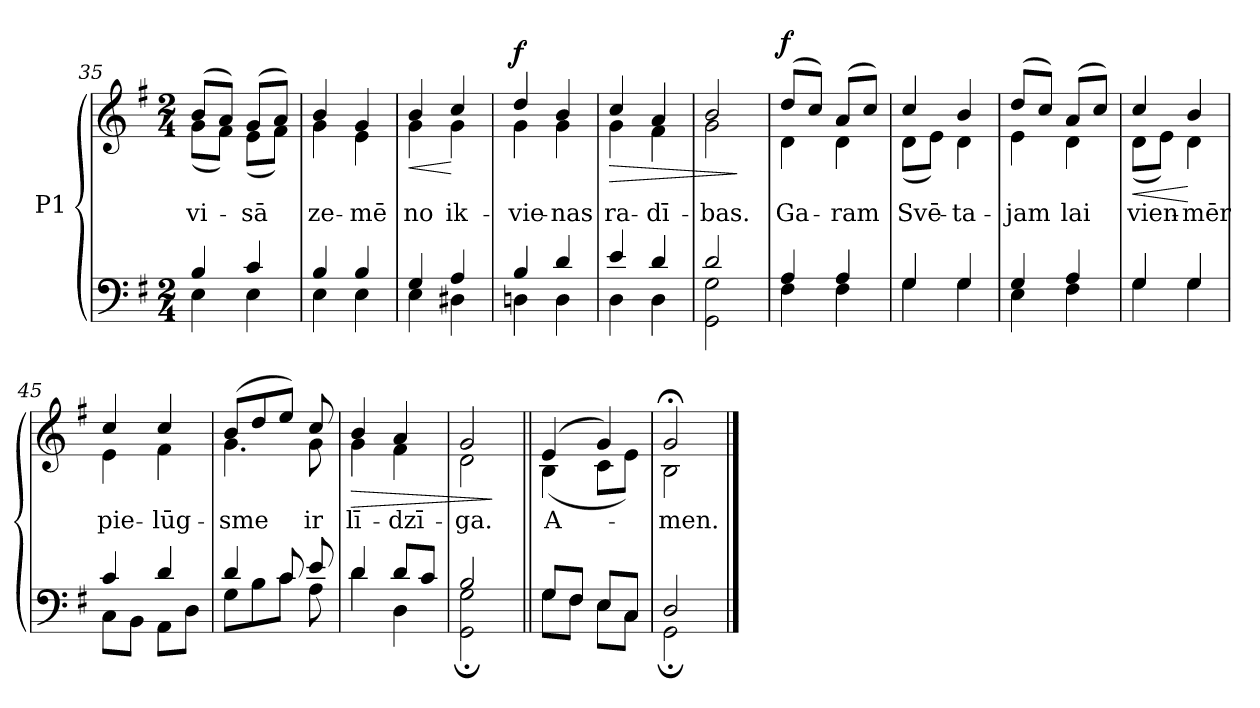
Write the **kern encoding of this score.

**kern	**kern	**text	**dynam
*part1	*part1	*part1	*part1
*staff2	*staff1	*staff1	*staff1/2
*I"P1	*	*	*
*clefF4	*clefG2	*	*
*k[f#]	*k[f#]	*	*
*G:	*G:	*	*
*M2/4	*M2/4	*	*
=35	=35	=35	=35
*^	*	*	*
!	!	!	!LO:LY:b:color=#000000	!
*	*	*^	*	*
4Bi/	4Ei\	(8bi/L	(8gi\L	vi-	.
.	.	8ai/J)	8f#i\J)	.	.
!	!	!	!	!LO:LY:b:color=#000000	!
4ci/	4Ei\	(8gi/L	(8ei\L	-sā	.
.	.	8ai/J)	8f#i\J)	.	.
=36	=36	=36	=36	=36	=36
!	!	!	!	!LO:LY:b:color=#000000	!
4Bi/	4Ei\	4bi/	4gi\	ze-	.
!	!	!	!	!LO:LY:b:color=#000000	!
4Bi/	4Ei\	4gi/	4ei\	-mē	.
=37	=37	=37	=37	=37	=37
!	!	!	!	!LO:LY:b:color=#000000	!LO:HP:b
4Gi/	4Ei\	4bi/	4gi\	no	<
!	!	!	!	!LO:LY:b:color=#000000	!
4Ai/	4D#Xi\	4cci/	4gi\	ik-	[
=38	=38	=38	=38	=38	=38
!	!	!	!	!LO:LY:b:color=#000000	!
4Bi/	4Dni\	4ddi/	4gi\	-vie-	f
!	!	!	!	!LO:LY:b:color=#000000	!
4di/	4Di\	4bi/	4gi\	-nas	.
=39	=39	=39	=39	=39	=39
!	!	!	!	!LO:LY:b:color=#000000	!LO:HP:b
4ei/	4Di\	4cci/	4gi\	ra-	>
!	!	!	!	!LO:LY:b:color=#000000	!
4di/	4Di\	4ai/	4f#i\	-dī-	.
=40	=40	=40	=40	=40	=40
!	!	!	!	!LO:LY:b:color=#000000	!
2di/	2GGi\ 2Gi	2bi/	2gi\	-bas.	.
*v	*v	*	*	*	*
*	*v	*v	*	*
.	.	.	]
!!LO:LB:g=z
=41	=41	=41	=41
*^	*	*	*
!	!	!	!LO:LY:b:color=#000000	!
*	*	*^	*	*
4Ai/	4F#i\	(8ddi/L	4di\	Ga-	f
.	.	8cci/J)	.	.	.
!	!	!	!	!LO:LY:b:color=#000000	!
4Ai/	4F#i\	(8ai/L	4di\	-ram	.
.	.	8cci/J)	.	.	.
=42	=42	=42	=42	=42	=42
!	!	!	!	!LO:LY:b:color=#000000	!
4Gi/	4Gi\	4cci/	(8di\L	Svē-	.
.	.	.	8ei\J)	.	.
!	!	!	!	!LO:LY:b:color=#000000	!
4Gi/	4Gi\	4bi/	4di\	-ta-	.
=43	=43	=43	=43	=43	=43
!	!	!	!	!LO:LY:b:color=#000000	!
4Gi/	4Ei\	(8ddi/L	4ei\	-jam	.
.	.	8cci/J)	.	.	.
!	!	!	!	!LO:LY:b:color=#000000	!
4Ai/	4F#i\	(8ai/L	4di\	lai	.
.	.	8cci/J)	.	.	.
=44	=44	=44	=44	=44	=44
!	!	!	!	!LO:LY:b:color=#000000	!LO:HP:b
4Gi/	4Gi\	4cci/	(8di\L	vien-	<
.	.	.	8ei\J)	.	.
!	!	!	!	!LO:LY:b:color=#000000	!
4Gi/	4Gi\	4bi/	4di\	-mēr	[
=45	=45	=45	=45	=45	=45
!	!	!	!	!LO:LY:b:color=#000000	!
4ci/	8Ci\L	4cci/	4ei\	pie-	.
.	8BBi\J	.	.	.	.
!	!	!	!	!LO:LY:b:color=#000000	!
4di/	8AAi\L	4cci/	4f#i\	-lūg-	.
.	8Di\J	.	.	.	.
=46	=46	=46	=46	=46	=46
!	!	!	!	!LO:LY:b:color=#000000	!
4di/	8Gi\L	(8bi/L	4.gi\	-sme	.
.	8Bi\	8ddi/	.	.	.
8ci/	8ci\J	8eei/J)	.	.	.
!	!	!	!	!LO:LY:b:color=#000000	!
8ei/	8Ai\	8cci/	8gi\	ir	.
=47	=47	=47	=47	=47	=47
!	!	!	!	!LO:LY:b:color=#000000	!LO:HP:b
4di/	4di\	4bi/	4gi\	lī-	>
!	!	!	!	!LO:LY:b:color=#000000	!
8di/L	4Di\	4ai/	4f#i\	-dzī-	.
8ci/J	.	.	.	.	.
=48	=48	=48	=48	=48	=48
!	!	!	!	!LO:LY:b:color=#000000	!
2Bi/	2GGi\; 2Gi;	2gi/	2di\	-ga.	.
*v	*v	*	*	*	*
*	*v	*v	*	*
.	.	.	]
=49||	=49||	=49||	=49||
*^	*	*	*
!	!	!LO:TX:t=rit.	!	!
!	!	!	!LO:LY:b:color=#000000	!
*	*	*^	*	*
8Gi/L	8Gi\L	(4ei/	(4Bi\	A-	.
8F#i/J	8F#i\J	.	.	.	.
8Ei/L	8Ei\L	4gi/)	8ci\L	.	.
8Ci/J	8Ci\J	.	8ei\J)	.	.
=50	=50	=50	=50	=50	=50
!	!	!	!	!LO:LY:b:color=#000000	!
2Di/	2GG;i\	2g;i/	2Bi\	-men.	.
*v	*v	*	*	*	*
*	*v	*v	*	*
==	==	==	==
*-	*-	*-	*-
